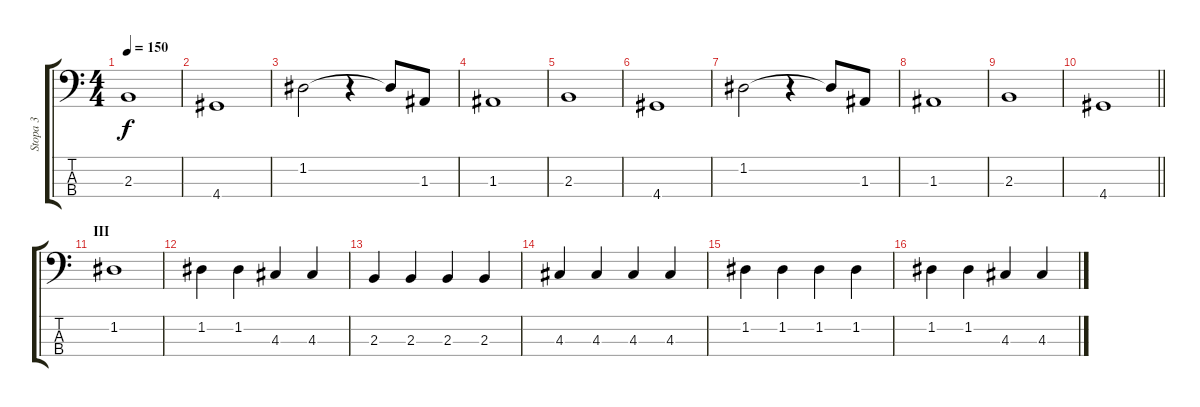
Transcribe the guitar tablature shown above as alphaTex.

\track ("Stopa 3" "Stopa 3") {instrument electricbassfinger}
\staff {score tabs}
\tuning (G2 D2 A1 E1) {hide}
\ts (4 4)
\tempo 150
\clef f4
\ks c
2.3.1{dy f} |
4.4.1 |
1.2.2 r.4 1.2{t}.8 1.3.8 |
1.3.1 |
2.3.1 |
4.4.1 |
1.2.2 r.4 1.2{t}.8 1.3.8 |
1.3.1 |
2.3.1 |
\barLineRight lightlight
4.4.1 |
\section ("" "III")
1.2.1 |
1.2.4 1.2.4 4.3.4 4.3.4 |
2.3.4 2.3.4 2.3.4 2.3.4 |
4.3.4 4.3.4 4.3.4 4.3.4 |
1.2.4 1.2.4 1.2.4 1.2.4 |
1.2.4 1.2.4 4.3.4 4.3.4
